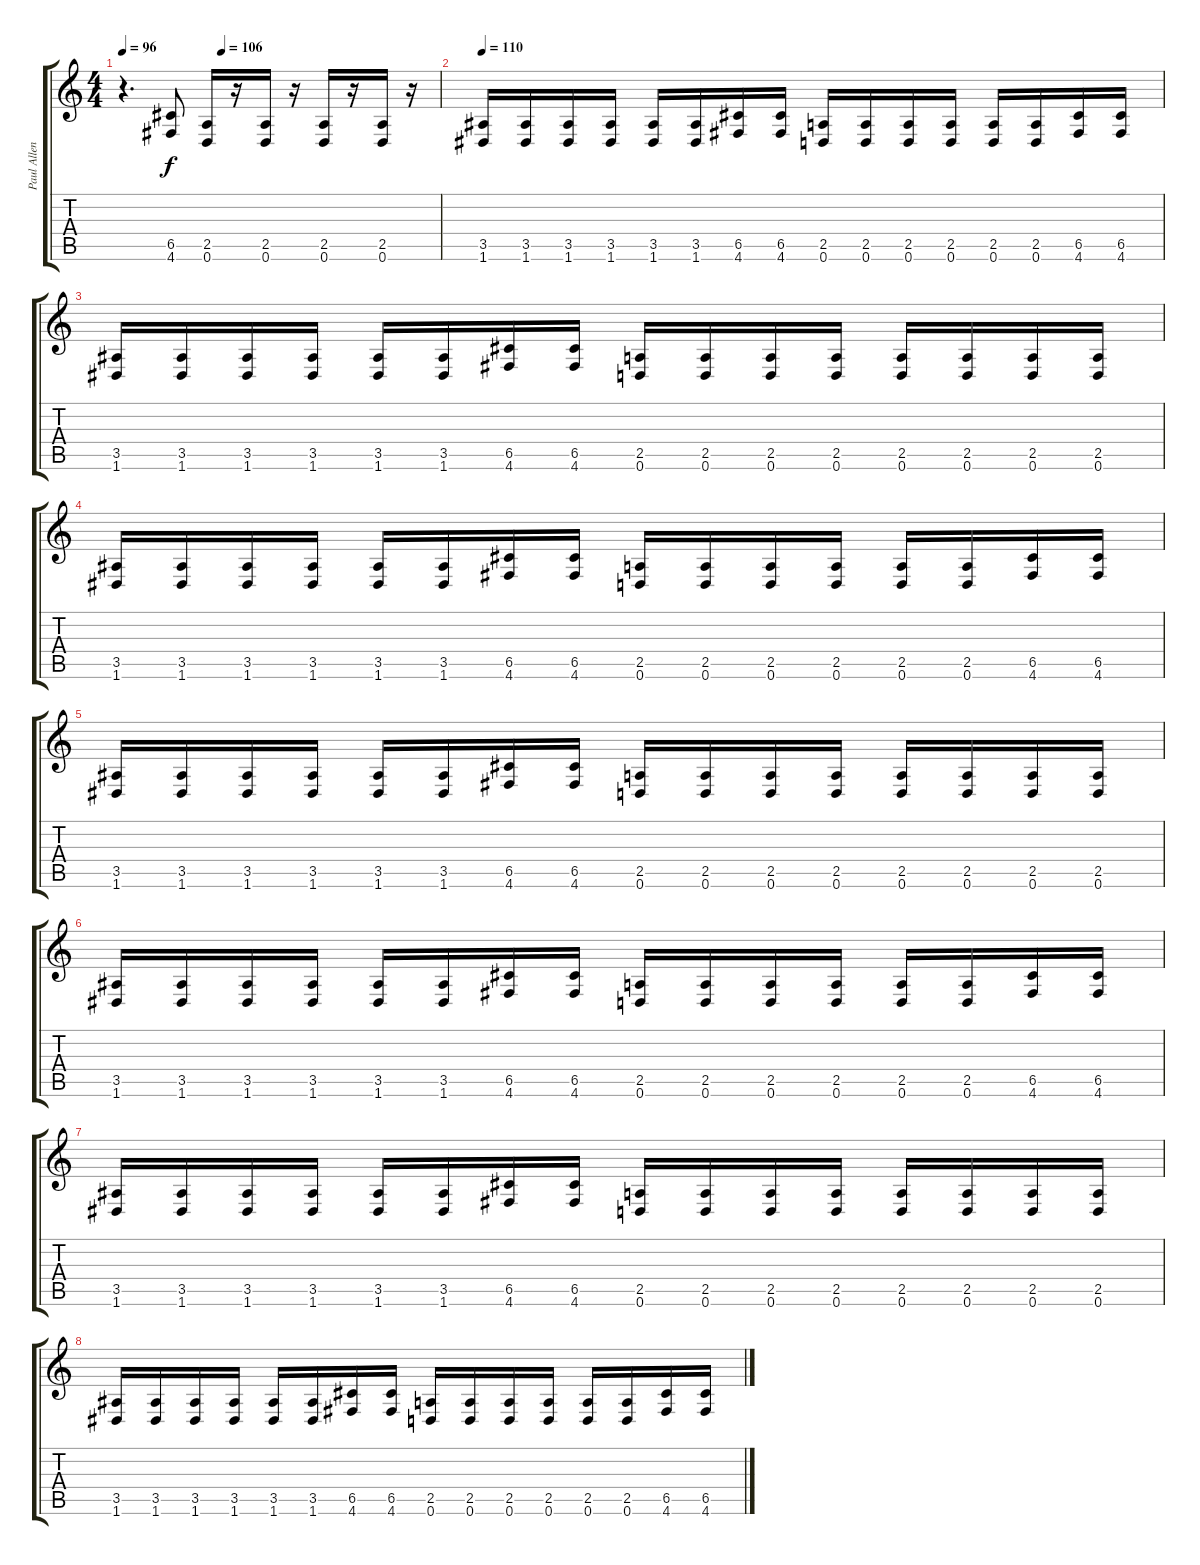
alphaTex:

\track ("Paul Allender (Guitar)" "Paul Allen") {instrument overdrivenguitar}
\staff {score tabs}
\tuning (D4 A3 F3 C3 G2 D2) {hide}
\ts (4 4)
\tempo 96
\tempo (106 0.3125)
\clef g2
\ks c
r.4{d dy f} (6.5 4.6).8 (2.5 0.6).16 r.16 (2.5 0.6).16 r.16 (2.5 0.6).16 r.16 (2.5 0.6).16 r.16 |
\tempo 110
(3.5 1.6).16 (3.5 1.6).16 (3.5 1.6).16 (3.5 1.6).16 (3.5 1.6).16 (3.5 1.6).16 (6.5 4.6).16 (6.5 4.6).16 (2.5 0.6).16 (2.5 0.6).16 (2.5 0.6).16 (2.5 0.6).16 (2.5 0.6).16 (2.5 0.6).16 (6.5 4.6).16 (6.5 4.6).16 |
(3.5 1.6).16 (3.5 1.6).16 (3.5 1.6).16 (3.5 1.6).16 (3.5 1.6).16 (3.5 1.6).16 (6.5 4.6).16 (6.5 4.6).16 (2.5 0.6).16 (2.5 0.6).16 (2.5 0.6).16 (2.5 0.6).16 (2.5 0.6).16 (2.5 0.6).16 (2.5 0.6).16 (2.5 0.6).16 |
(3.5 1.6).16 (3.5 1.6).16 (3.5 1.6).16 (3.5 1.6).16 (3.5 1.6).16 (3.5 1.6).16 (6.5 4.6).16 (6.5 4.6).16 (2.5 0.6).16 (2.5 0.6).16 (2.5 0.6).16 (2.5 0.6).16 (2.5 0.6).16 (2.5 0.6).16 (6.5 4.6).16 (6.5 4.6).16 |
(3.5 1.6).16 (3.5 1.6).16 (3.5 1.6).16 (3.5 1.6).16 (3.5 1.6).16 (3.5 1.6).16 (6.5 4.6).16 (6.5 4.6).16 (2.5 0.6).16 (2.5 0.6).16 (2.5 0.6).16 (2.5 0.6).16 (2.5 0.6).16 (2.5 0.6).16 (2.5 0.6).16 (2.5 0.6).16 |
(3.5 1.6).16 (3.5 1.6).16 (3.5 1.6).16 (3.5 1.6).16 (3.5 1.6).16 (3.5 1.6).16 (6.5 4.6).16 (6.5 4.6).16 (2.5 0.6).16 (2.5 0.6).16 (2.5 0.6).16 (2.5 0.6).16 (2.5 0.6).16 (2.5 0.6).16 (6.5 4.6).16 (6.5 4.6).16 |
(3.5 1.6).16 (3.5 1.6).16 (3.5 1.6).16 (3.5 1.6).16 (3.5 1.6).16 (3.5 1.6).16 (6.5 4.6).16 (6.5 4.6).16 (2.5 0.6).16 (2.5 0.6).16 (2.5 0.6).16 (2.5 0.6).16 (2.5 0.6).16 (2.5 0.6).16 (2.5 0.6).16 (2.5 0.6).16 |
(3.5 1.6).16 (3.5 1.6).16 (3.5 1.6).16 (3.5 1.6).16 (3.5 1.6).16 (3.5 1.6).16 (6.5 4.6).16 (6.5 4.6).16 (2.5 0.6).16 (2.5 0.6).16 (2.5 0.6).16 (2.5 0.6).16 (2.5 0.6).16 (2.5 0.6).16 (6.5 4.6).16 (6.5 4.6).16
